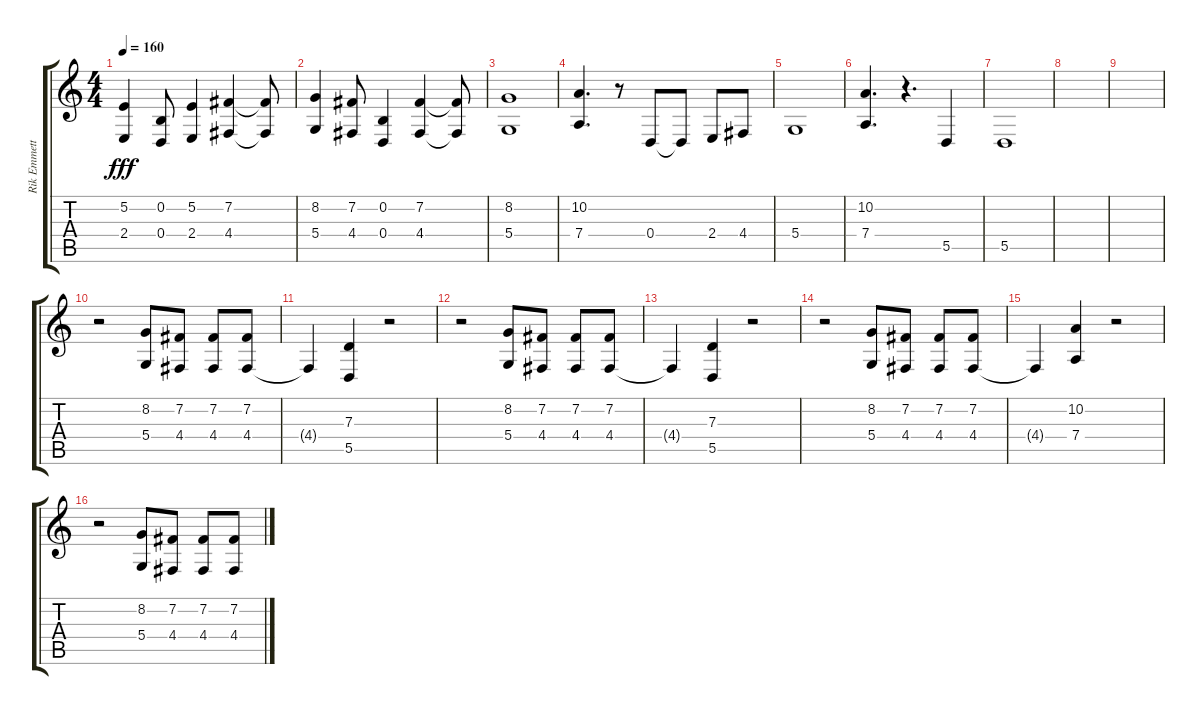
\track ("Rik Emmett - Vocals" "Rik Emmett") {instrument synthvoice}
\staff {score tabs}
\tuning (E4 B3 G3 D3 A2 E2) {hide}
\ts (4 4)
\tempo 160
\clef g2
\ks c
(5.2 2.4).4{dy fff} (0.2 0.4).8 (5.2 2.4).4 (7.2 4.4).4 (7.2{t} 4.4{t}).8 |
(8.2 5.4).4 (7.2 4.4).8 (0.2 0.4).4 (7.2 4.4).4 (7.2{t} 4.4{t}).8 |
(8.2 5.4).1 |
(10.2 7.4).4{d} r.8 0.4.8 0.4{t}.8 2.4.8 4.4.8 |
5.4.1 |
(10.2 7.4).4{d} r.4{d} 5.5.4 |
5.5.1 |
|
|
r.2 (8.2 5.4).8 (7.2 4.4).8 (7.2 4.4).8 (7.2 4.4).8 |
4.4{t}.4 (7.3 5.5).4 r.2 |
r.2 (8.2 5.4).8 (7.2 4.4).8 (7.2 4.4).8 (7.2 4.4).8 |
4.4{t}.4 (7.3 5.5).4 r.2 |
r.2 (8.2 5.4).8 (7.2 4.4).8 (7.2 4.4).8 (7.2 4.4).8 |
4.4{t}.4 (10.2 7.4).4 r.2 |
r.2 (8.2 5.4).8 (7.2 4.4).8 (7.2 4.4).8 (7.2 4.4).8
